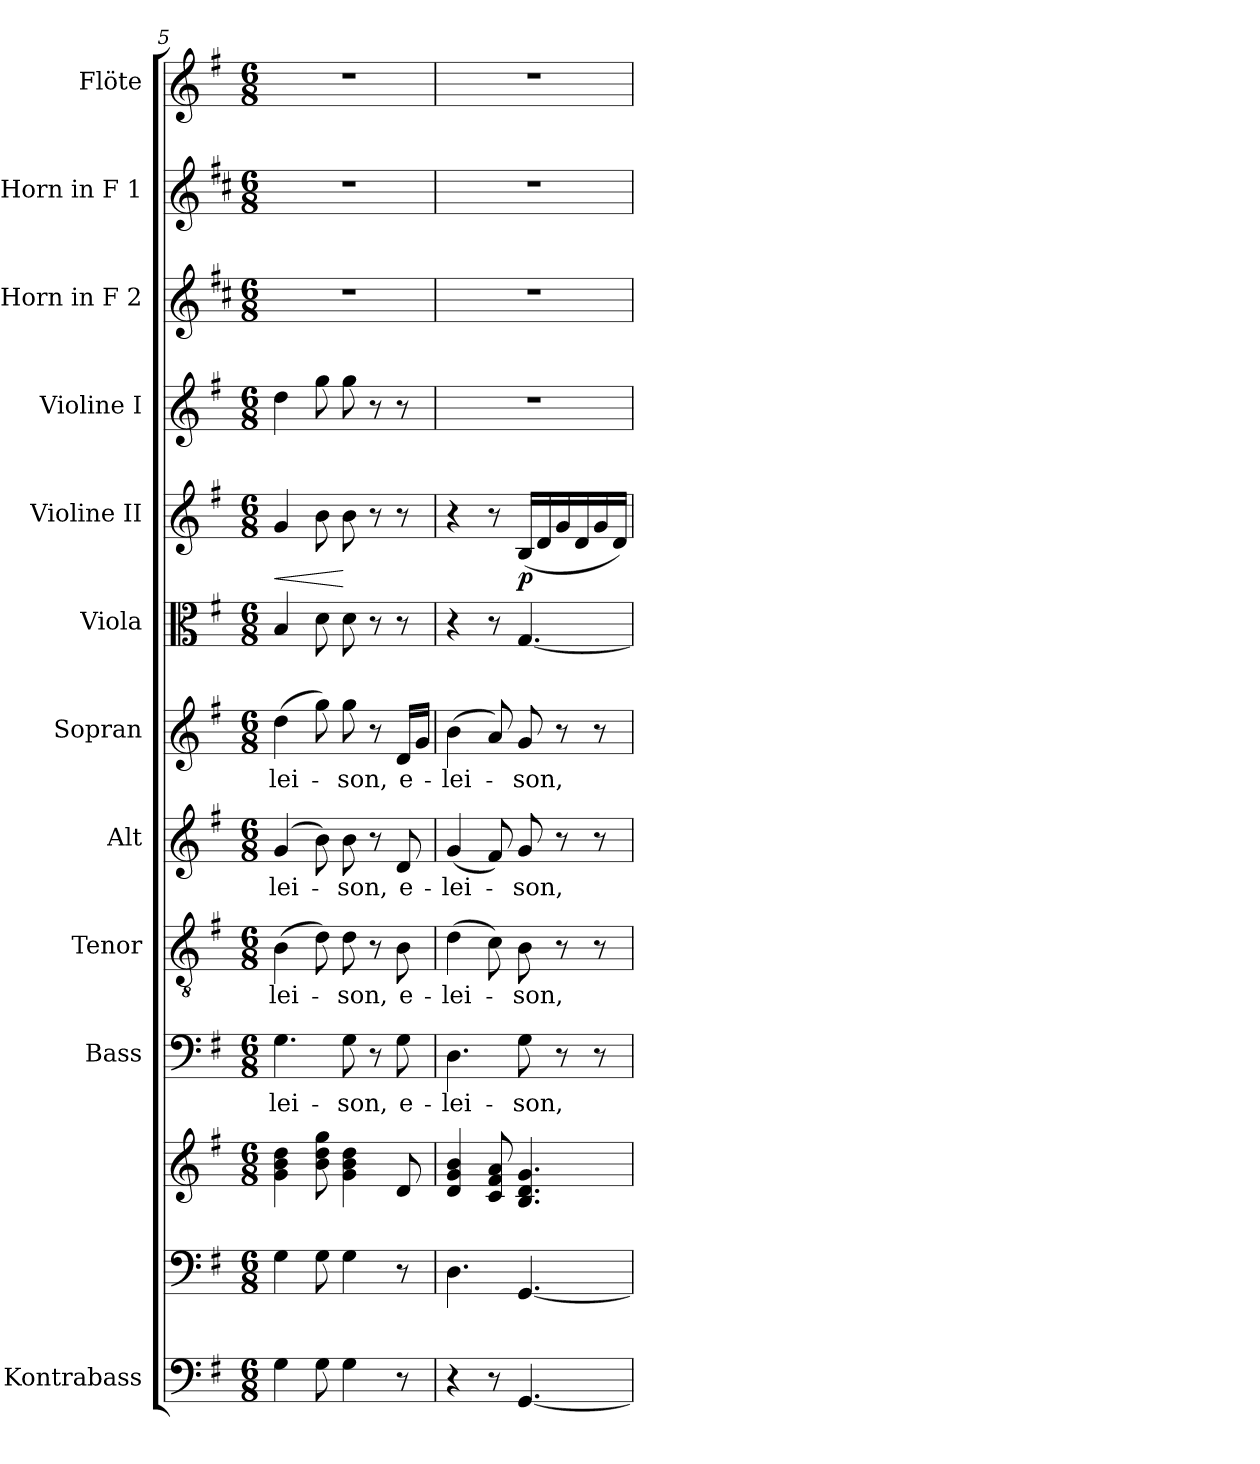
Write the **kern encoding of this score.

**kern	**kern	**kern	**kern	**text	**kern	**text	**kern	**text	**kern	**text	**kern	**kern	**dynam	**kern	**kern	**kern	**kern
*part12	*part11	*part11	*part10	*part10	*part9	*part9	*part8	*part8	*part7	*part7	*part6	*part5	*part5	*part4	*part3	*part2	*part1
*staff13	*staff12	*staff11	*staff10	*staff10	*staff9	*staff9	*staff8	*staff8	*staff7	*staff7	*staff6	*staff5	*staff5	*staff4	*staff3	*staff2	*staff1
*I"Kontrabass	*	*	*I"Bass	*	*I"Tenor	*	*I"Alt	*	*I"Sopran	*	*I"Viola	*I"Violine II	*	*I"Violine I	*I"Horn in F 2	*I"Horn in F 1	*I"Flöte
*I'Kb.	*	*	*I'B.	*	*I'T.	*	*I'A.	*	*I'S.	*	*I'Vla.	*I'Vl. II	*	*I'Vl. I	*	*	*I'Fl.
*clefF4	*clefF4	*clefG2	*clefF4	*	*clefGv2	*	*clefG2	*	*clefG2	*	*clefC3	*clefG2	*	*clefG2	*clefG2	*clefG2	*clefG2
*ITrd7c12	*	*	*	*	*	*	*	*	*	*	*	*	*	*	*ITrd4c7	*ITrd4c7	*
*k[f#]	*k[f#]	*k[f#]	*k[f#]	*	*k[f#]	*	*k[f#]	*	*k[f#]	*	*k[f#]	*k[f#]	*	*k[f#]	*k[f#]	*k[f#]	*k[f#]
*G:	*G:	*G:	*G:	*	*G:	*	*G:	*	*G:	*	*G:	*G:	*	*G:	*G:	*G:	*G:
*M6/8	*M6/8	*M6/8	*M6/8	*	*M6/8	*	*M6/8	*	*M6/8	*	*M6/8	*M6/8	*	*M6/8	*M6/8	*M6/8	*M6/8
=5	=5	=5	=5	=5	=5	=5	=5	=5	=5	=5	=5	=5	=5	=5	=5	=5	=5
!	!	!	!	!LO:LY:b	!	!LO:LY:b	!	!LO:LY:b	!	!LO:LY:b	!	!	!LO:HP:b	!	!	!	!
4GG\	4G\	4g\ 4b\ 4dd\	4.G\	-lei-	(>4B\	-lei-	(4g/	-lei-	(>4dd\	-lei-	4B/	4g/	<	4dd\	2.r	2.r	2.r
8GG\	8G\	8b\ 8dd\ 8gg\	.	.	8d\)	.	8b\)	.	8gg\)	.	8d\	8b\	.	8gg\	.	.	.
!	!	!	!	!LO:LY:b	!	!LO:LY:b	!	!LO:LY:b	!	!LO:LY:b	!	!	!	!	!	!	!
4GG\	4G\	4g\ 4b\ 4dd\	8G\	-son,	8d\	-son,	8b\	-son,	8gg\	-son,	8d\	8b\	[	8gg\	.	.	.
.	.	.	8r	.	8r	.	8r	.	8r	.	8r	8r	.	8r	.	.	.
!	!	!	!	!LO:LY:b	!	!LO:LY:b	!	!LO:LY:b	!	!LO:LY:b	!	!	!	!	!	!	!
8r	8r	8d/	8G\	e-	8B\	e-	8d/	e-	16d/LL	e-	8r	8r	.	8r	.	.	.
.	.	.	.	.	.	.	.	.	16g/JJ	.	.	.	.	.	.	.	.
!!LO:PB:g=z
=6	=6	=6	=6	=6	=6	=6	=6	=6	=6	=6	=6	=6	=6	=6	=6	=6	=6
!	!	!	!	!LO:LY:b	!	!LO:LY:b	!	!LO:LY:b	!	!LO:LY:b	!	!	!	!	!	!	!
4r	4.D\	4d/ 4g/ 4b/	4.D\	-lei-	(>4d\	-lei-	(<4g/	-lei-	(>4b\	-lei-	4r	4r	.	2.r	2.r	2.r	2.r
8r	.	8c/ 8f#/ 8a/	.	.	8c\)	.	8f#/)	.	8a/)	.	8r	8r	.	.	.	.	.
!	!	!	!	!LO:LY:b	!	!LO:LY:b	!	!LO:LY:b	!	!LO:LY:b	!	!	!LO:DY:b	!	!	!	!
[4.GGG/	[4.GG/	4.B/ 4.d/ 4.g/	8G\	-son,	8B\	-son,	8g/	-son,	8g/	-son,	[4.G/	(<16B/LL	p	.	.	.	.
.	.	.	.	.	.	.	.	.	.	.	.	16d/	.	.	.	.	.
.	.	.	8r	.	8r	.	8r	.	8r	.	.	16g/	.	.	.	.	.
.	.	.	.	.	.	.	.	.	.	.	.	16d/	.	.	.	.	.
.	.	.	8r	.	8r	.	8r	.	8r	.	.	16g/	.	.	.	.	.
.	.	.	.	.	.	.	.	.	.	.	.	16d/JJ)	.	.	.	.	.
=	=	=	=	=	=	=	=	=	=	=	=	=	=	=	=	=	=
*-	*-	*-	*-	*-	*-	*-	*-	*-	*-	*-	*-	*-	*-	*-	*-	*-	*-
